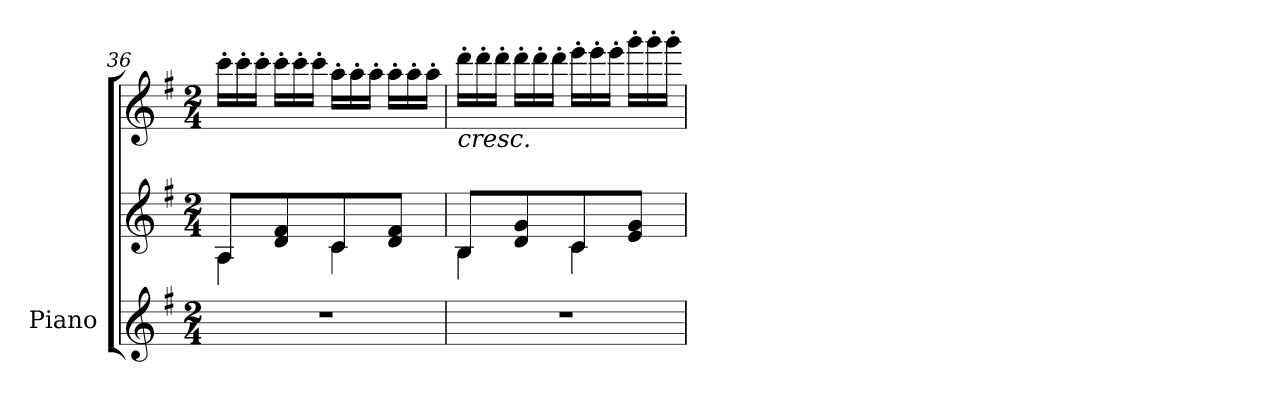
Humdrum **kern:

**kern	**kern	**kern
*part1	*part1	*part1
*staff3	*staff2	*staff1
*I"Piano	*	*
*I'Pno	*	*
!!LO:LB:g=z
*clefG2	*clefG2	*clefG2
*k[f#]	*k[f#]	*k[f#]
*M2/4	*M2/4	*M2/4
=36	=36	=36
*	*^	*
*	*	*	*Xtuplet
2r	8A/L	4A\	24ccc'\LL
.	.	.	24ccc'\
.	.	.	24ccc'\JJ
.	8d/ 8f#/	.	24ccc'\LL
.	.	.	24ccc'\
.	.	.	24ccc'\JJ
.	8c/	4c\	24aa'\LL
.	.	.	24aa'\
.	.	.	24aa'\JJ
.	8d/ 8f#/J	.	24aa'\LL
.	.	.	24aa'\
.	.	.	24aa'\JJ
=37	=37	=37	=37
!	!	!	!LO:TX:b:i:t=cresc.
2r	8B/L	4B\	24ddd'\LL
.	.	.	24ddd'\
.	.	.	24ddd'\JJ
.	8d/ 8g/	.	24ddd'\LL
.	.	.	24ddd'\
.	.	.	24ddd'\JJ
.	8c/	4c\	24eee'\LL
.	.	.	24eee'\
.	.	.	24eee'\JJ
.	8e/ 8g/J	.	24ggg'\LL
.	.	.	24ggg'\
.	.	.	24ggg'\JJ
*	*v	*v	*
=	=	=
*-	*-	*-
